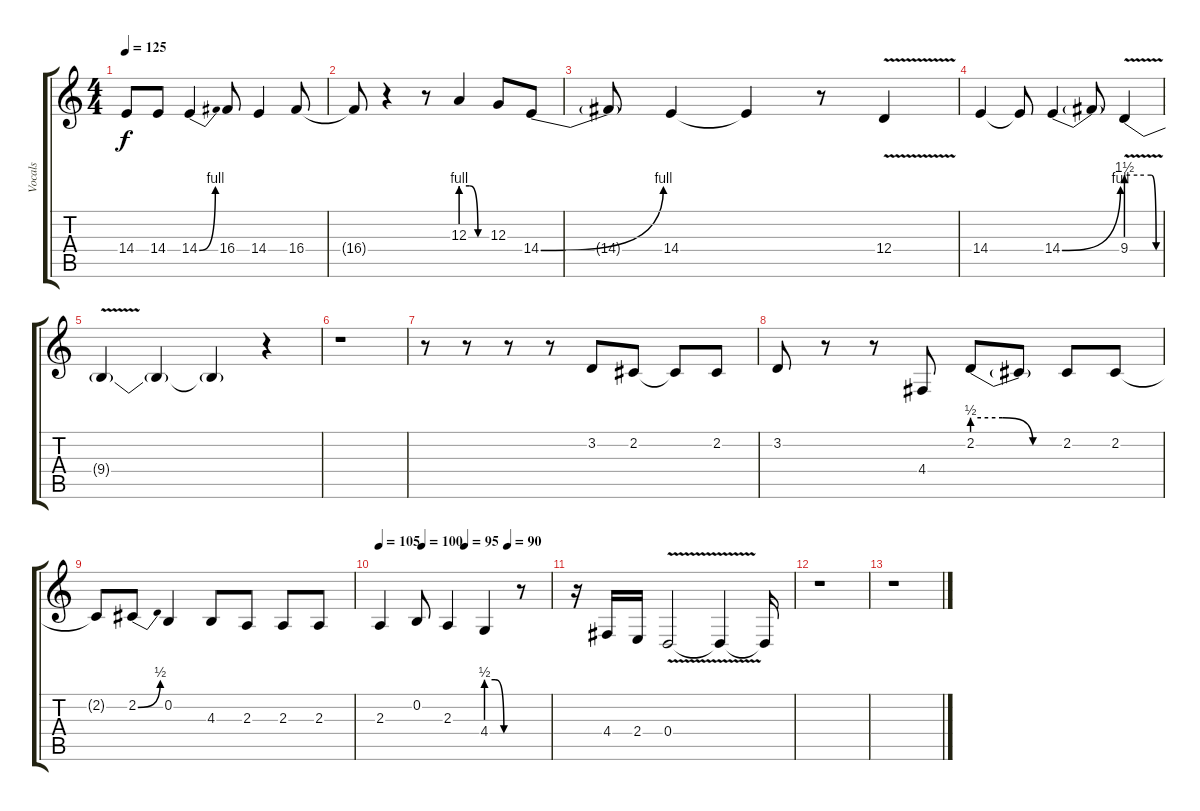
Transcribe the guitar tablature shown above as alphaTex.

\track ("Vocals" "Vocals") {instrument altosax}
\staff {score tabs}
\tuning (E4 B3 G3 D3 A2 E2) {hide}
\ts (4 4)
\tempo 125
\clef g2
\ks c
14.4{t}.8{dy f} 14.4.8 14.4{be (bend 0 0 60 4)}.4 16.4.8 14.4.4 16.4.8 |
16.4{t}.8 r.4 r.8 12.3{be (custom 0 4 20 4 40 0 60 0)}.4 12.3.8 14.4{be (bend 0 0 60 4)}.8 |
14.4{t}.8 14.4.4 14.4{t}.4 r.8 12.4{v}.4 |
14.4.4 14.4{t}.8 14.4{be (bend 0 0 60 4)}.4 14.4{t}.8 9.4{be (custom 0 6 20 6 45 6 54 0 60 0) v}.4 |
9.4{t}.4 9.4{t}.4 9.4{t}.4 r.4 |
r.1 |
r.8 r.8 r.8 r.8 3.2.8 2.2.8 2.2{t}.8 2.2.8 |
3.2.8 r.8 r.8 4.4.8 2.2{be (custom 0 2 20 2 40 0 60 0)}.8 2.2{t}.8 2.2.8 2.2.8 |
2.2{t}.8 2.2{be (bend 0 0 60 2)}.8 0.2.4 4.3.8 2.3.8 2.3.8 2.3.8 |
\tempo 105
\tempo (100 0.25)
\tempo (95 0.5)
\tempo (90 0.75)
2.3.4 0.2.8 2.3.4 4.4{be (custom 0 2 20 2 40 0 60 0)}.4 r.8 |
r.16 4.4.16 2.4.16 0.4{v}.2 0.4{t}.4 0.4{t}.16 |
r.1 |
r.1
